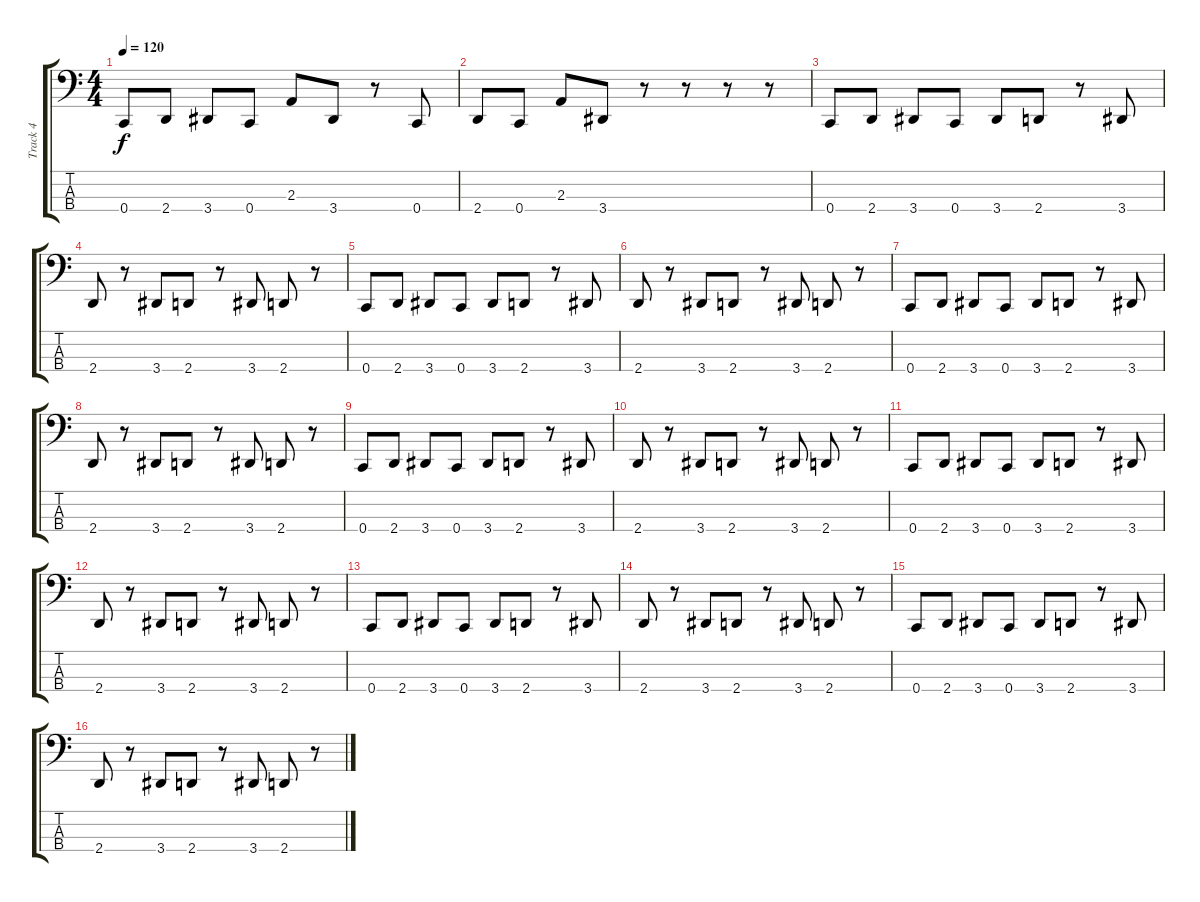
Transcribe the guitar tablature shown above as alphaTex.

\track ("Track 4" "Track 4") {instrument electricbasspick}
\staff {score tabs}
\tuning (F2 C2 G1 C1) {hide}
\ts (4 4)
\tempo 120
\clef f4
\ks c
0.4.8{dy f} 2.4.8 3.4.8 0.4.8 2.3.8 3.4.8 r.8 0.4.8 |
2.4.8 0.4.8 2.3.8 3.4.8 r.8 r.8 r.8 r.8 |
0.4.8 2.4.8 3.4.8 0.4.8 3.4.8 2.4.8 r.8 3.4.8 |
2.4.8 r.8 3.4.8 2.4.8 r.8 3.4.8 2.4.8 r.8 |
0.4.8 2.4.8 3.4.8 0.4.8 3.4.8 2.4.8 r.8 3.4.8 |
2.4.8 r.8 3.4.8 2.4.8 r.8 3.4.8 2.4.8 r.8 |
0.4.8 2.4.8 3.4.8 0.4.8 3.4.8 2.4.8 r.8 3.4.8 |
2.4.8 r.8 3.4.8 2.4.8 r.8 3.4.8 2.4.8 r.8 |
0.4.8 2.4.8 3.4.8 0.4.8 3.4.8 2.4.8 r.8 3.4.8 |
2.4.8 r.8 3.4.8 2.4.8 r.8 3.4.8 2.4.8 r.8 |
0.4.8 2.4.8 3.4.8 0.4.8 3.4.8 2.4.8 r.8 3.4.8 |
2.4.8 r.8 3.4.8 2.4.8 r.8 3.4.8 2.4.8 r.8 |
0.4.8 2.4.8 3.4.8 0.4.8 3.4.8 2.4.8 r.8 3.4.8 |
2.4.8 r.8 3.4.8 2.4.8 r.8 3.4.8 2.4.8 r.8 |
0.4.8 2.4.8 3.4.8 0.4.8 3.4.8 2.4.8 r.8 3.4.8 |
2.4.8 r.8 3.4.8 2.4.8 r.8 3.4.8 2.4.8 r.8
